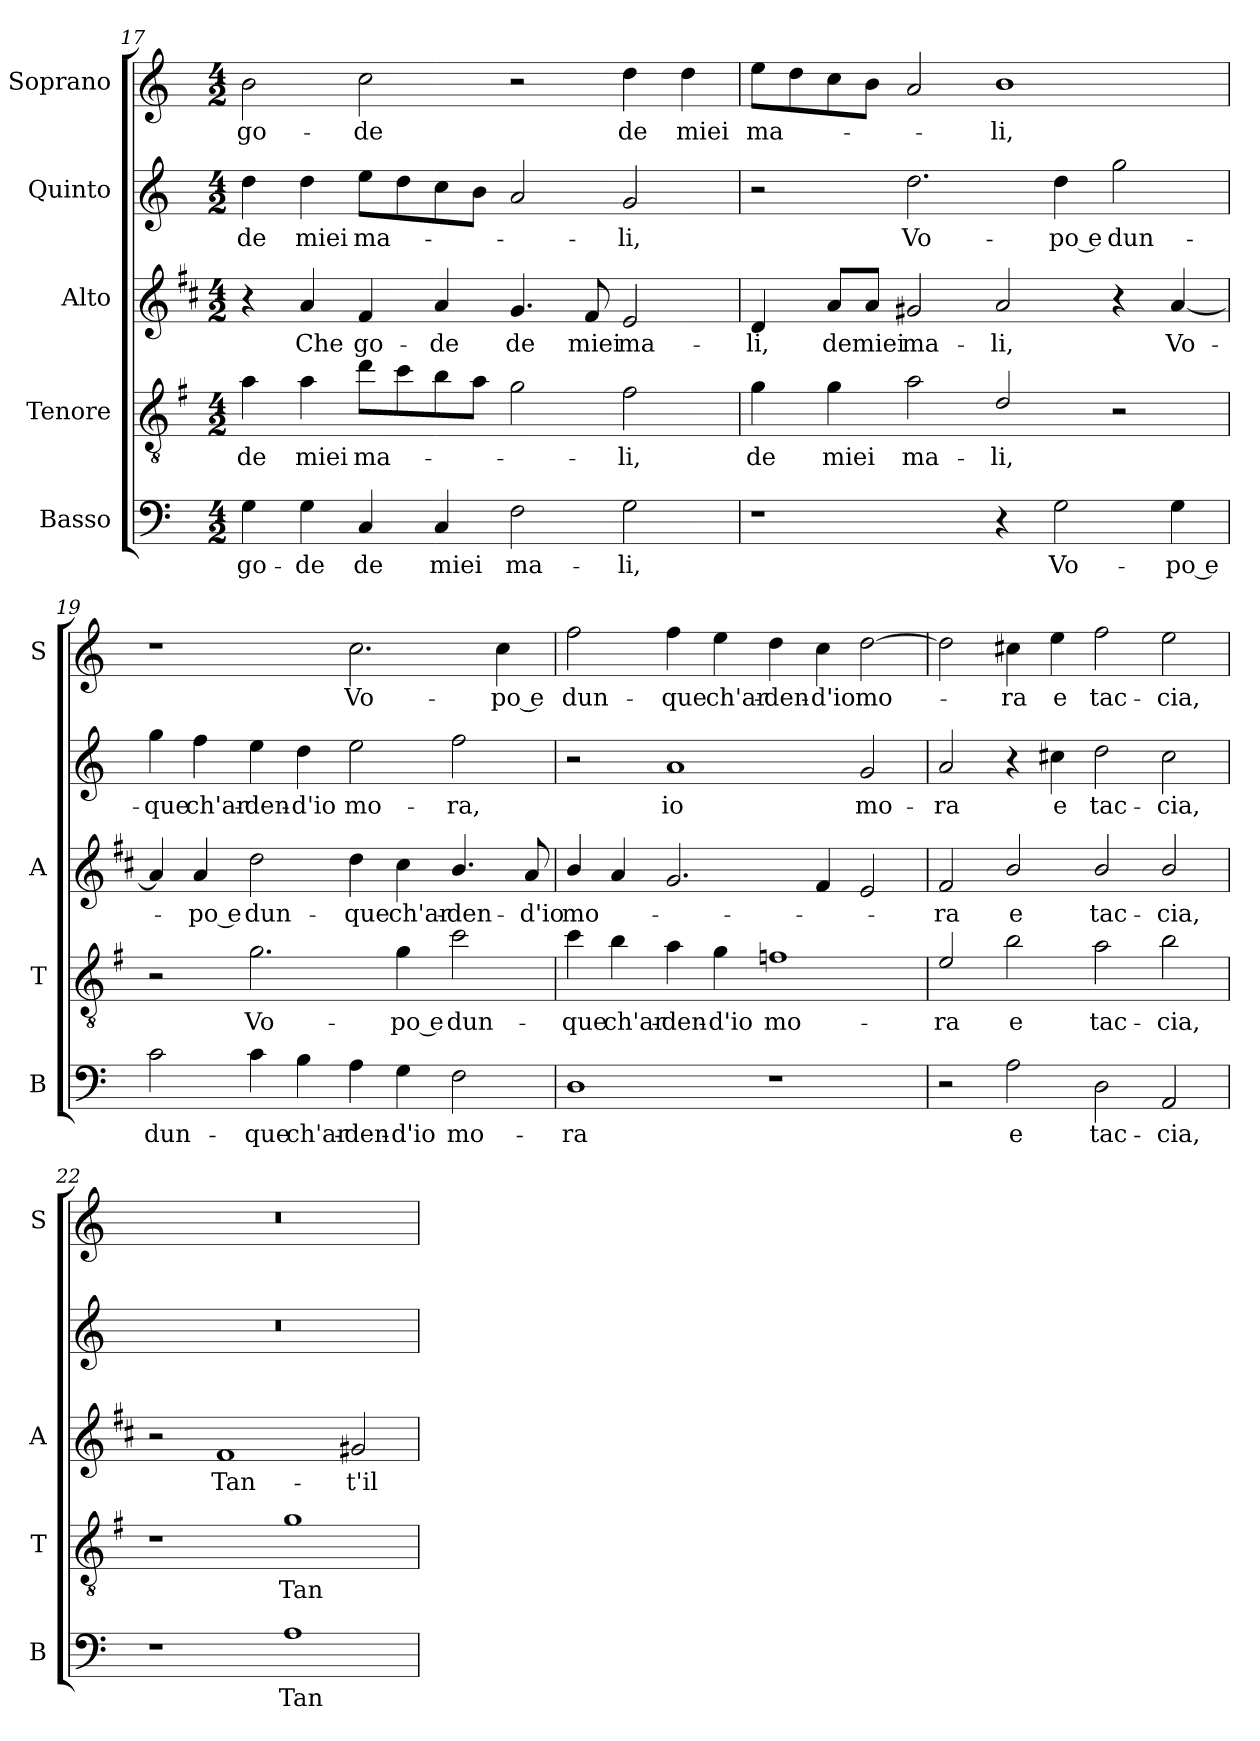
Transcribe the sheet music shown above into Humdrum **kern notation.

**kern	**text	**kern	**text	**kern	**text	**kern	**text	**kern	**text
*part5	*part5	*part4	*part4	*part3	*part3	*part2	*part2	*part1	*part1
*staff5	*staff5	*staff4	*staff4	*staff3	*staff3	*staff2	*staff2	*staff1	*staff1
*I"Basso	*	*I"Tenore	*	*I"Alto	*	*I"Quinto	*	*I"Soprano	*
*I'B	*	*I'T	*	*I'A	*	*	*	*I'S	*
*clefF4	*	*clefGv2	*	*clefG2	*	*clefG2	*	*clefG2	*
*	*	*ITrd4c7	*	*ITrd1c2	*	*	*	*	*
*k[]	*	*k[]	*	*k[]	*	*k[]	*	*k[]	*
*C:	*	*C:	*	*C:	*	*C:	*	*C:	*
*M4/2	*	*M4/2	*	*M4/2	*	*M4/2	*	*M4/2	*
=17	=17	=17	=17	=17	=17	=17	=17	=17	=17
!	!LO:LY:b	!	!LO:LY:b	!	!	!	!LO:LY:b	!	!LO:LY:b
4G\	go-	4d\	de	4r	.	4dd\	de	2b\	go-
!	!LO:LY:b	!	!LO:LY:b	!	!LO:LY:b	!	!LO:LY:b	!	!
4G\	-de	4d\	miei	4g/	Che	4dd\	miei	.	.
!	!LO:LY:b	!	!LO:LY:b	!	!LO:LY:b	!	!LO:LY:b	!	!LO:LY:b
4C/	de	8g\L	ma-	4e/	go-	8ee\L	ma-	2cc\	-de
.	.	8f\	.	.	.	8dd\	.	.	.
!	!LO:LY:b	!	!	!	!LO:LY:b	!	!	!	!
4C/	miei	8e\	.	4g/	-de	8cc\	.	.	.
.	.	8d\J	.	.	.	8b\J	.	.	.
!	!LO:LY:b	!	!	!	!LO:LY:b	!	!	!	!
2F\	ma-	2c\	.	4.f/	de	2a/	.	2r	.
!	!	!	!	!	!LO:LY:b	!	!	!	!
.	.	.	.	8e/	miei	.	.	.	.
!	!LO:LY:b	!	!LO:LY:b	!	!LO:LY:b	!	!LO:LY:b	!	!LO:LY:b
2G\	-li,	2B\	-li,	2d/	ma-	2g/	-li,	4dd\	de
!	!	!	!	!	!	!	!	!	!LO:LY:b
.	.	.	.	.	.	.	.	4dd\	miei
!!LO:LB:g=z
=18	=18	=18	=18	=18	=18	=18	=18	=18	=18
!	!	!	!LO:LY:b	!	!LO:LY:b	!	!	!	!LO:LY:b
1r	.	4c\	de	4c/	-li,	2r	.	8ee\L	ma-
.	.	.	.	.	.	.	.	8dd\	.
!	!	!	!LO:LY:b	!	!LO:LY:b	!	!	!	!
.	.	4c\	miei	8g/L	de	.	.	8cc\	.
!	!	!	!	!	!LO:LY:b	!	!	!	!
.	.	.	.	8g/J	miei	.	.	8b\J	.
!	!	!	!LO:LY:b	!	!LO:LY:b	!	!LO:LY:b	!	!
.	.	2d\	ma-	2f#X/	ma-	2.dd\	Vo-	2a/	.
!	!	!	!LO:LY:b	!	!LO:LY:b	!	!	!	!LO:LY:b
4r	.	2G/	-li,	2g/	-li,	.	.	1b	-li,
!	!LO:LY:b	!	!	!	!	!	!LO:LY:b	!	!
2G\	Vo-	.	.	.	.	4dd\	-po e	.	.
!	!	!	!	!	!	!	!LO:LY:b	!	!
.	.	2r	.	4r	.	2gg\	dun-	.	.
!	!LO:LY:b	!	!	!	!LO:LY:b	!	!	!	!
4G\	-po e	.	.	[4g/	Vo-	.	.	.	.
=19	=19	=19	=19	=19	=19	=19	=19	=19	=19
!	!LO:LY:b	!	!	!	!	!	!LO:LY:b	!	!
2c\	dun-	2r	.	4g/]	.	4gg\	-que	1r	.
!	!	!	!	!	!LO:LY:b	!	!LO:LY:b	!	!
.	.	.	.	4g/	-po e	4ff\	ch'ar-	.	.
!	!LO:LY:b	!	!LO:LY:b	!	!LO:LY:b	!	!LO:LY:b	!	!
4c\	-que	2.c\	Vo-	2cc\	dun-	4ee\	-den-	.	.
!	!LO:LY:b	!	!	!	!	!	!LO:LY:b	!	!
4B\	ch'ar-	.	.	.	.	4dd\	-d'io	.	.
!	!LO:LY:b	!	!	!	!LO:LY:b	!	!LO:LY:b	!	!LO:LY:b
4A\	-den-	.	.	4cc\	-que	2ee\	mo-	2.cc\	Vo-
!	!LO:LY:b	!	!LO:LY:b	!	!LO:LY:b	!	!	!	!
4G\	-d'io	4c\	-po e	4b\	ch'ar-	.	.	.	.
!	!LO:LY:b	!	!LO:LY:b	!	!LO:LY:b	!	!LO:LY:b	!	!
2F\	mo-	2f\	dun-	4.a/	-den-	2ff\	-ra,	.	.
!	!	!	!	!	!	!	!	!	!LO:LY:b
.	.	.	.	.	.	.	.	4cc\	-po e
!	!	!	!	!	!LO:LY:b	!	!	!	!
.	.	.	.	8g/	-d'io	.	.	.	.
=20	=20	=20	=20	=20	=20	=20	=20	=20	=20
!	!LO:LY:b	!	!LO:LY:b	!	!LO:LY:b	!	!	!	!LO:LY:b
1D	-ra	4f\	-que	4a/	mo-	2r	.	2ff\	dun-
!	!	!	!LO:LY:b	!	!	!	!	!	!
.	.	4e\	ch'ar-	4g/	.	.	.	.	.
!	!	!	!LO:LY:b	!	!	!	!LO:LY:b	!	!LO:LY:b
.	.	4d\	-den-	2.f/	.	1a	io	4ff\	-que
!	!	!	!LO:LY:b	!	!	!	!	!	!LO:LY:b
.	.	4c\	-d'io	.	.	.	.	4ee\	ch'ar-
!	!	!	!LO:LY:b	!	!	!	!	!	!LO:LY:b
1r	.	1B-X	mo-	.	.	.	.	4dd\	-den-
!	!	!	!	!	!	!	!	!	!LO:LY:b
.	.	.	.	4e/	.	.	.	4cc\	-d'io
!	!	!	!	!	!	!	!LO:LY:b	!	!LO:LY:b
.	.	.	.	2d/	.	2g/	mo-	[2dd\	mo-
=21	=21	=21	=21	=21	=21	=21	=21	=21	=21
!	!	!	!LO:LY:b	!	!LO:LY:b	!	!LO:LY:b	!	!
2r	.	2A/	-ra	2e/	-ra	2a/	-ra	2dd\]	.
!	!LO:LY:b	!	!LO:LY:b	!	!LO:LY:b	!	!	!	!LO:LY:b
2A\	e	2e\	e	2a/	e	4r	.	4cc#X\	-ra
!	!	!	!	!	!	!	!LO:LY:b	!	!LO:LY:b
.	.	.	.	.	.	4cc#X\	e	4ee\	e
!	!LO:LY:b	!	!LO:LY:b	!	!LO:LY:b	!	!LO:LY:b	!	!LO:LY:b
2D\	tac-	2d\	tac-	2a/	tac-	2dd\	tac-	2ff\	tac-
!	!LO:LY:b	!	!LO:LY:b	!	!LO:LY:b	!	!LO:LY:b	!	!LO:LY:b
2AA/	-cia,	2e\	-cia,	2a/	-cia,	2cc#\	-cia,	2ee\	-cia,
!!LO:PB:g=z
=22	=22	=22	=22	=22	=22	=22	=22	=22	=22
1r	.	1r	.	2r	.	0r	.	0r	.
!	!	!	!	!	!LO:LY:b	!	!	!	!
.	.	.	.	1e	Tan-	.	.	.	.
!	!LO:LY:b	!	!LO:LY:b	!	!	!	!	!	!
1A	Tan-	1c	Tan-	.	.	.	.	.	.
!	!	!	!	!	!LO:LY:b	!	!	!	!
.	.	.	.	2f#X/	-t'il	.	.	.	.
=	=	=	=	=	=	=	=	=	=
*-	*-	*-	*-	*-	*-	*-	*-	*-	*-
